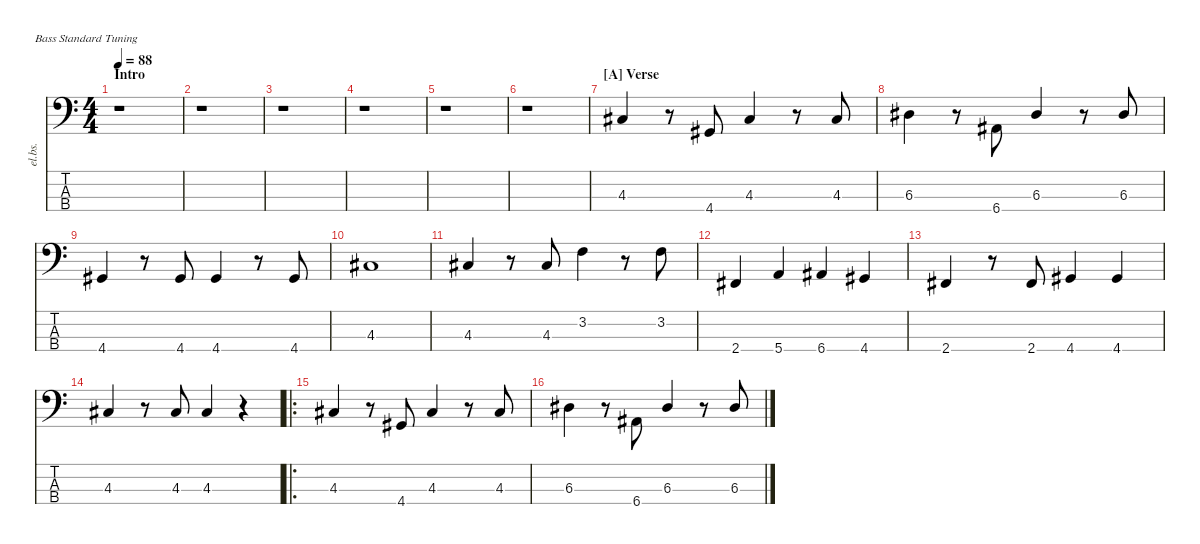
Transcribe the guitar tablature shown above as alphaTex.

\defaultSystemsLayout 4
\hideDynamics
\bracketExtendMode nobrackets
\otherSystemsTrackNameOrientation horizontal
\track ("Electric Bass" "el.bs.") {instrument electricbassfinger}
\staff {score tabs}
\tuning (G2 D2 A1 E1)
\ts (4 4)
\section ("" "Intro")
\tempo 88
\clef f4
\ks c
r.1{dy mf instrument electricbassfinger beam Down} |
r.1{beam Down} |
r.1{beam Down} |
r.1{beam Down} |
r.1{beam Down} |
r.1{beam Down} |
\section ("A" "Verse")
4.3{acc #}.4{beam Up} r.8{beam Up} 4.4{acc #}.8{beam Up} 4.3{acc #}.4{beam Up} r.8{beam Up} 4.3{acc #}.8{beam Up} |
6.3{acc #}.4{beam Down} r.8{beam Down} 6.4{acc #}.8{beam Up} 6.3{acc #}.4{beam Up} r.8{beam Up} 6.3{acc #}.8{beam Up} |
4.4{acc #}.4{beam Up} r.8{beam Up} 4.4{acc #}.8{beam Up} 4.4{acc #}.4{beam Up} r.8{beam Up} 4.4{acc #}.8{beam Up} |
4.3{acc #}.1{beam Up} |
4.3{acc #}.4{beam Up} r.8{beam Up} 4.3{acc #}.8{beam Up} 3.2.4{beam Down} r.8{beam Down} 3.2.8{beam Down} |
2.4{acc #}.4{beam Up} 5.4.4{beam Up} 6.4{acc #}.4{beam Up} 4.4{acc #}.4{beam Up} |
2.4{acc #}.4{beam Up} r.8{beam Up} 2.4{acc #}.8{beam Up} 4.4{acc #}.4{beam Up} 4.4{acc #}.4{beam Up} |
4.3{acc #}.4{beam Up} r.8{beam Up} 4.3{acc #}.8{beam Up} 4.3{acc #}.4{beam Up} r.4{beam Up} |
\ro
4.3{acc #}.4{beam Up} r.8{beam Up} 4.4{acc #}.8{beam Up} 4.3{acc #}.4{beam Up} r.8{beam Up} 4.3{acc #}.8{beam Up} |
6.3{acc #}.4{beam Down} r.8{beam Down} 6.4{acc #}.8{beam Up} 6.3{acc #}.4{beam Up} r.8{beam Up} 6.3{acc #}.8{beam Up}
